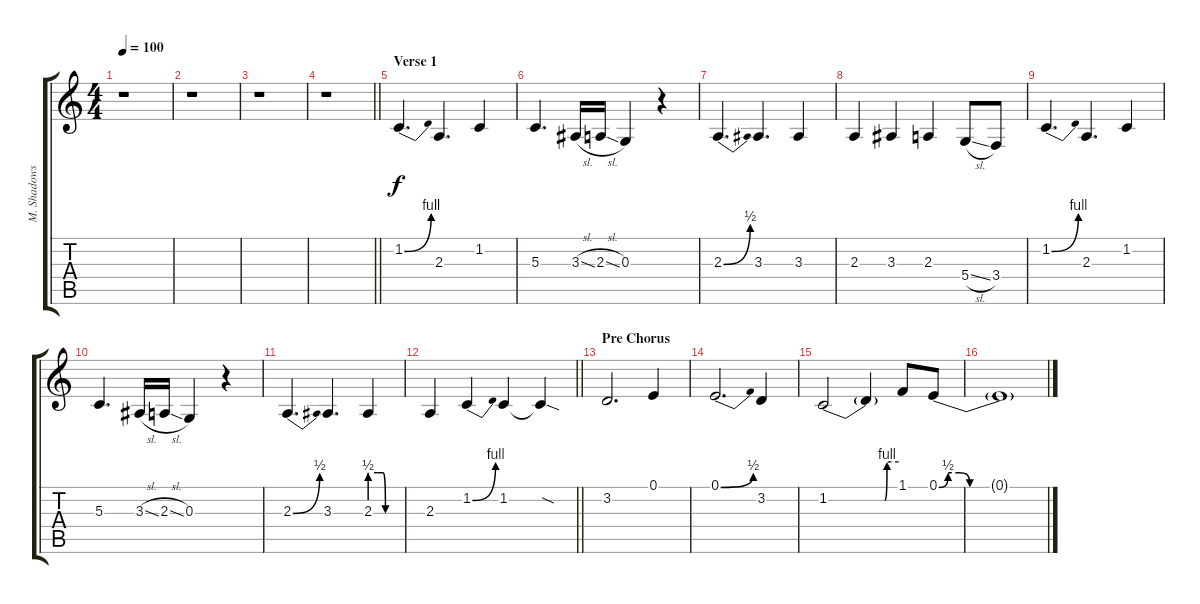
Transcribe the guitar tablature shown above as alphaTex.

\track ("M. Shadows Vocals" "M. Shadows") {instrument clarinet}
\staff {score tabs}
\tuning (E4 B3 G3 D3 A2 D2) {hide}
\ts (4 4)
\tempo 100
\clef g2
\ks c
r.1{dy f} |
r.1 |
r.1 |
\barLineRight lightlight
r.1 |
\section ("" "Verse 1")
1.2{be (bend 0 0 60 4)}.4{d} 2.3.4{d} 1.2.4 |
5.3.4{d} 3.3{sl}.16 2.3{sl}.16 0.3.4 r.4 |
2.3{be (bend 0 0 60 2)}.4{d} 3.3.4{d} 3.3.4 |
2.3.4 3.3.4 2.3.4 5.4{sl}.8 3.4.8 |
1.2{be (bend 0 0 60 4)}.4{d} 2.3.4{d} 1.2.4 |
5.3.4{d} 3.3{sl}.16 2.3{sl}.16 0.3.4 r.4 |
2.3{be (bend 0 0 60 2)}.4{d} 3.3.4{d} 2.3{be (custom 0 2 15 2 25 2 30 0 60 0)}.4 |
\barLineRight lightlight
2.3.4 1.2{be (bend 0 0 60 4)}.4 1.2.4 1.2{sod t}.4 |
\section ("" "Pre Chorus")
3.2.2{d} 0.1.4 |
0.1{be (bend 0 0 60 2)}.2{d} 3.2.4 |
1.2{be (custom 0 0 48 0 50 4 60 4)}.2 1.2{t}.4 1.1.8 0.1{be (custom 0 0 5 2 11 2 17 0 22 0 30 0 60 0)}.8 |
0.1{t}.1
